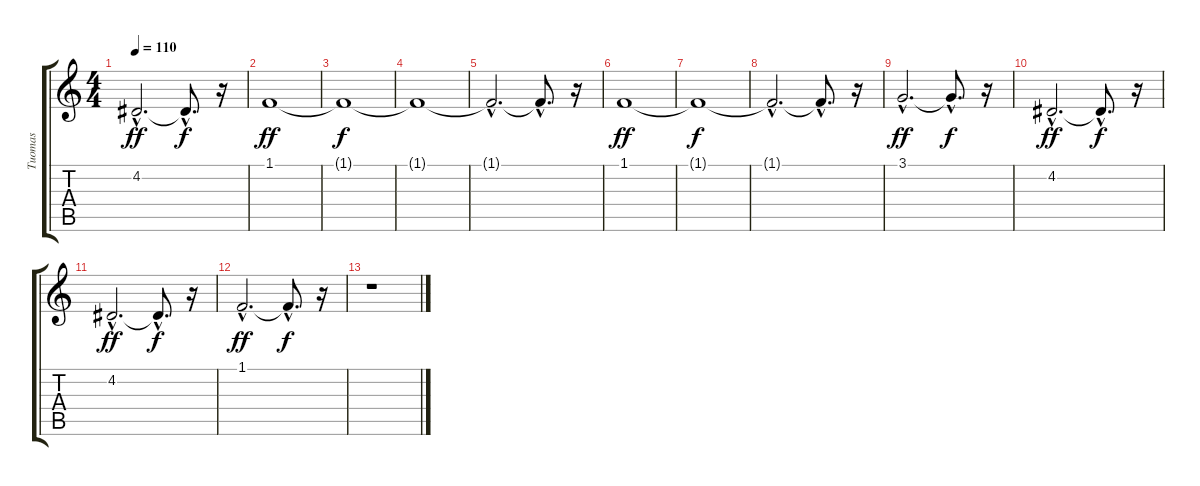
\track ("Tuomas" "Tuomas") {instrument fx5brightness}
\staff {score tabs}
\tuning (E4 B3 G3 D3 A2 E2) {hide}
\ts (4 4)
\tempo 110
\clef g2
\ks c
4.2{hac}.2{d dy ff} 4.2{hac t}.8{d dy f} r.16 |
1.1.1{dy ff} |
1.1{t}.1{dy f} |
1.1{t}.1 |
1.1{hac t}.2{d} 1.1{hac t}.8{d} r.16 |
1.1.1{dy ff} |
1.1{t}.1{dy f} |
1.1{hac t}.2{d} 1.1{hac t}.8{d} r.16 |
3.1{hac}.2{d dy ff} 3.1{hac t}.8{d dy f} r.16 |
4.2{hac}.2{d dy ff} 4.2{hac t}.8{d dy f} r.16 |
4.2{hac}.2{d dy ff} 4.2{hac t}.8{d dy f} r.16 |
1.1{hac}.2{d dy ff} 1.1{hac t}.8{d dy f} r.16 |
r.1
